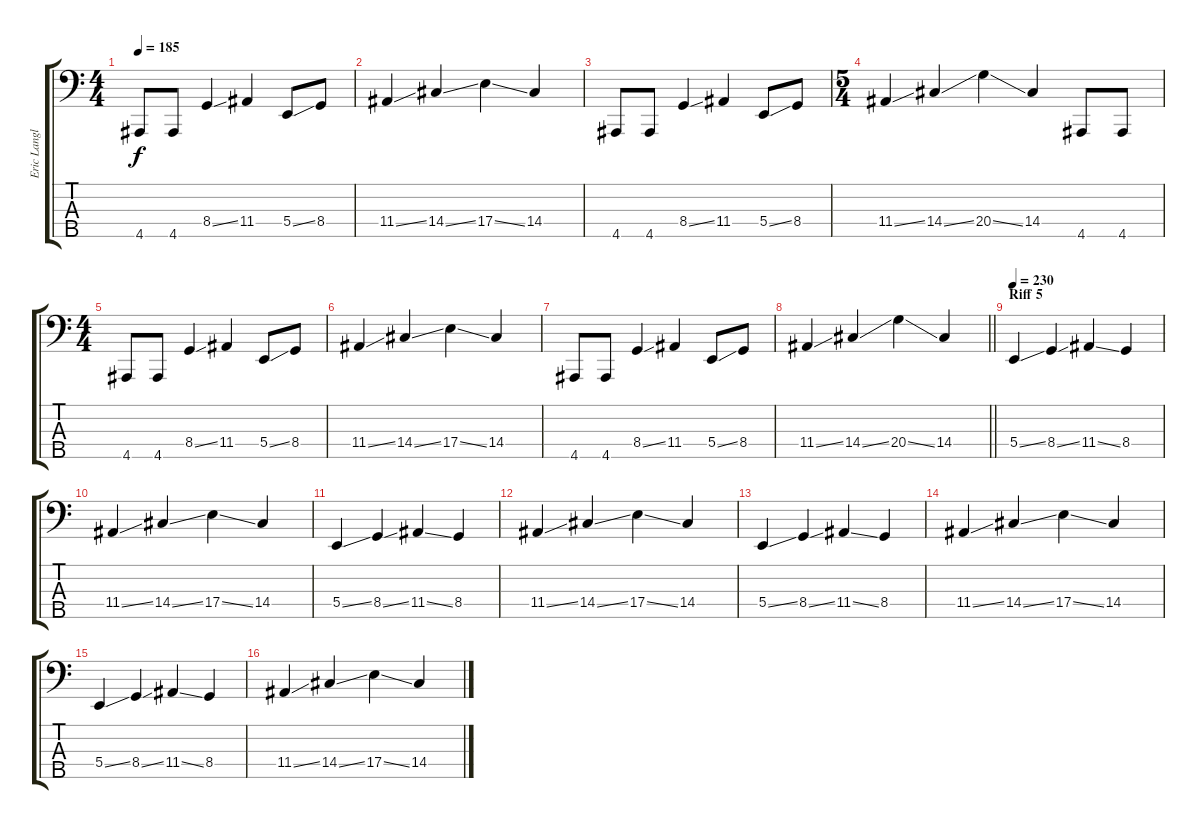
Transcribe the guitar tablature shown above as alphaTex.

\track ("Eric Langlois" "Eric Langl") {instrument electricbassfinger}
\staff {score tabs}
\tuning (D2 A1 E1 B0 Gb0) {hide}
\ts (4 4)
\tempo 185
\clef f4
\ks c
4.5.8{dy f} 4.5.8 8.4{ss}.4 11.4.4 5.4{ss}.8 8.4.8 |
11.4{ss}.4 14.4{ss}.4 17.4{ss}.4 14.4.4 |
4.5.8 4.5.8 8.4{ss}.4 11.4.4 5.4{ss}.8 8.4.8 |
\ts (5 4)
11.4{ss}.4 14.4{ss}.4 20.4{ss}.4 14.4.4 4.5.8 4.5.8 |
\ts (4 4)
4.5.8 4.5.8 8.4{ss}.4 11.4.4 5.4{ss}.8 8.4.8 |
11.4{ss}.4 14.4{ss}.4 17.4{ss}.4 14.4.4 |
4.5.8 4.5.8 8.4{ss}.4 11.4.4 5.4{ss}.8 8.4.8 |
\barLineRight lightlight
11.4{ss}.4 14.4{ss}.4 20.4{ss}.4 14.4.4 |
\section ("" "Riff 5")
\tempo 230
5.4{ss}.4 8.4{ss}.4 11.4{ss}.4 8.4.4 |
11.4{ss}.4 14.4{ss}.4 17.4{ss}.4 14.4.4 |
5.4{ss}.4 8.4{ss}.4 11.4{ss}.4 8.4.4 |
11.4{ss}.4 14.4{ss}.4 17.4{ss}.4 14.4.4 |
5.4{ss}.4 8.4{ss}.4 11.4{ss}.4 8.4.4 |
11.4{ss}.4 14.4{ss}.4 17.4{ss}.4 14.4.4 |
5.4{ss}.4 8.4{ss}.4 11.4{ss}.4 8.4.4 |
11.4{ss}.4 14.4{ss}.4 17.4{ss}.4 14.4.4
